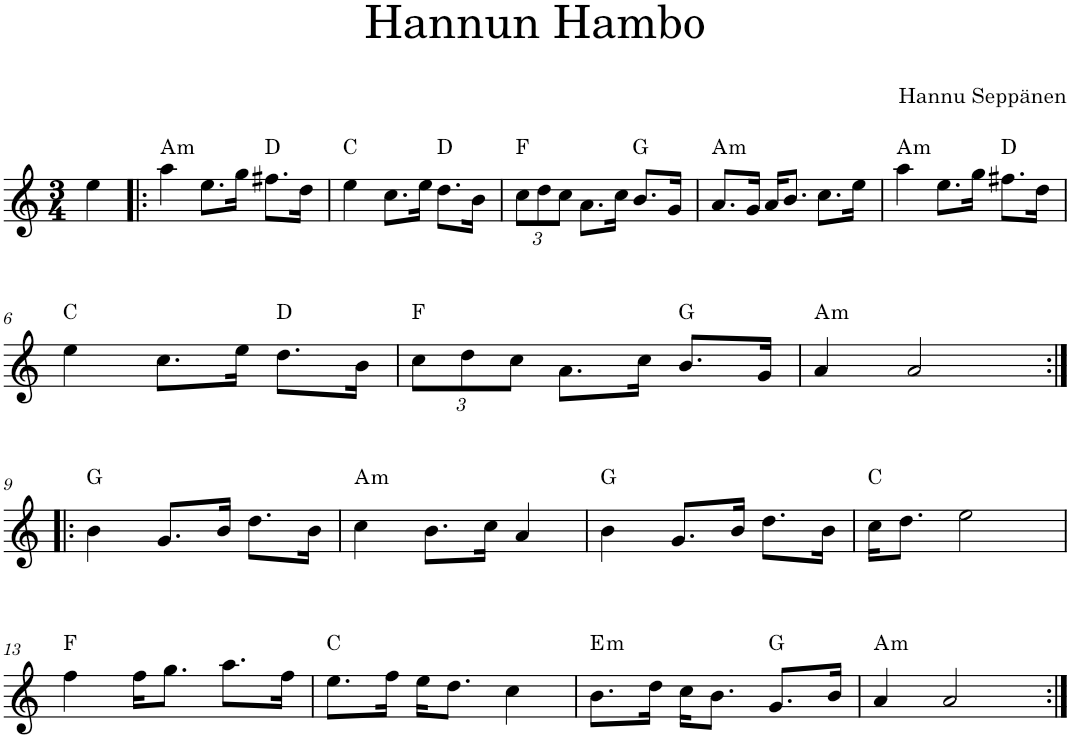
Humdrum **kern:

**kern	**harte
*part1	*part1
*staff1	*
*I"Piano	*
*I'Pno.	*
*clefG2	*
*k[]	*
*M3/4	*
=	=
4ee\	.
=1!|:	=1!|:
!	!LO:H:kt=m
4aa\	A:min
8.ee\L	.
16gg\Jk	.
8.ff#X\L	D:maj
16dd\Jk	.
=2	=2
4ee\	C:maj
8.cc\L	.
16ee\Jk	.
8.dd\L	D:maj
16b\Jk	.
=3	=3
*Xbrackettup	*
12cc\L	F:maj
12dd\	.
12cc\J	.
8.a\L	.
16cc\Jk	.
8.b/L	G:maj
16g/Jk	.
=4	=4
!	!LO:H:kt=m
8.a/L	A:min
16g/Jk	.
16a/KL	.
8.b/J	.
8.cc\L	.
16ee\Jk	.
=5	=5
!	!LO:H:kt=m
4aa\	A:min
8.ee\L	.
16gg\Jk	.
8.ff#X\L	D:maj
16dd\Jk	.
!!LO:LB:g=z
=6	=6
4ee\	C:maj
8.cc\L	.
16ee\Jk	.
8.dd\L	D:maj
16b\Jk	.
=7	=7
12cc\L	F:maj
12dd\	.
12cc\J	.
8.a\L	.
16cc\Jk	.
8.b/L	G:maj
16g/Jk	.
=8	=8
!	!LO:H:kt=m
4a/	A:min
2a/	.
!!LO:LB:g=z
=9:|!|:	=9:|!|:
4b\	G:maj
8.g/L	.
16b/Jk	.
8.dd\L	.
16b\Jk	.
=10	=10
!	!LO:H:kt=m
4cc\	A:min
8.b\L	.
16cc\Jk	.
4a/	.
=11	=11
4b\	G:maj
8.g/L	.
16b/Jk	.
8.dd\L	.
16b\Jk	.
=12	=12
16cc\KL	C:maj
8.dd\J	.
2ee\	.
!!LO:LB:g=z
=13	=13
4ff\	F:maj
16ff\KL	.
8.gg\J	.
8.aa\L	.
16ff\Jk	.
=14	=14
8.ee\L	C:maj
16ff\Jk	.
16ee\KL	.
8.dd\J	.
4cc\	.
=15	=15
!	!LO:H:kt=m
8.b\L	E:min
16dd\Jk	.
16cc\KL	.
8.b\J	.
8.g/L	G:maj
16b/Jk	.
=16	=16
!	!LO:H:kt=m
4a/	A:min
2a/	.
=:|!	=:|!
*-	*-
